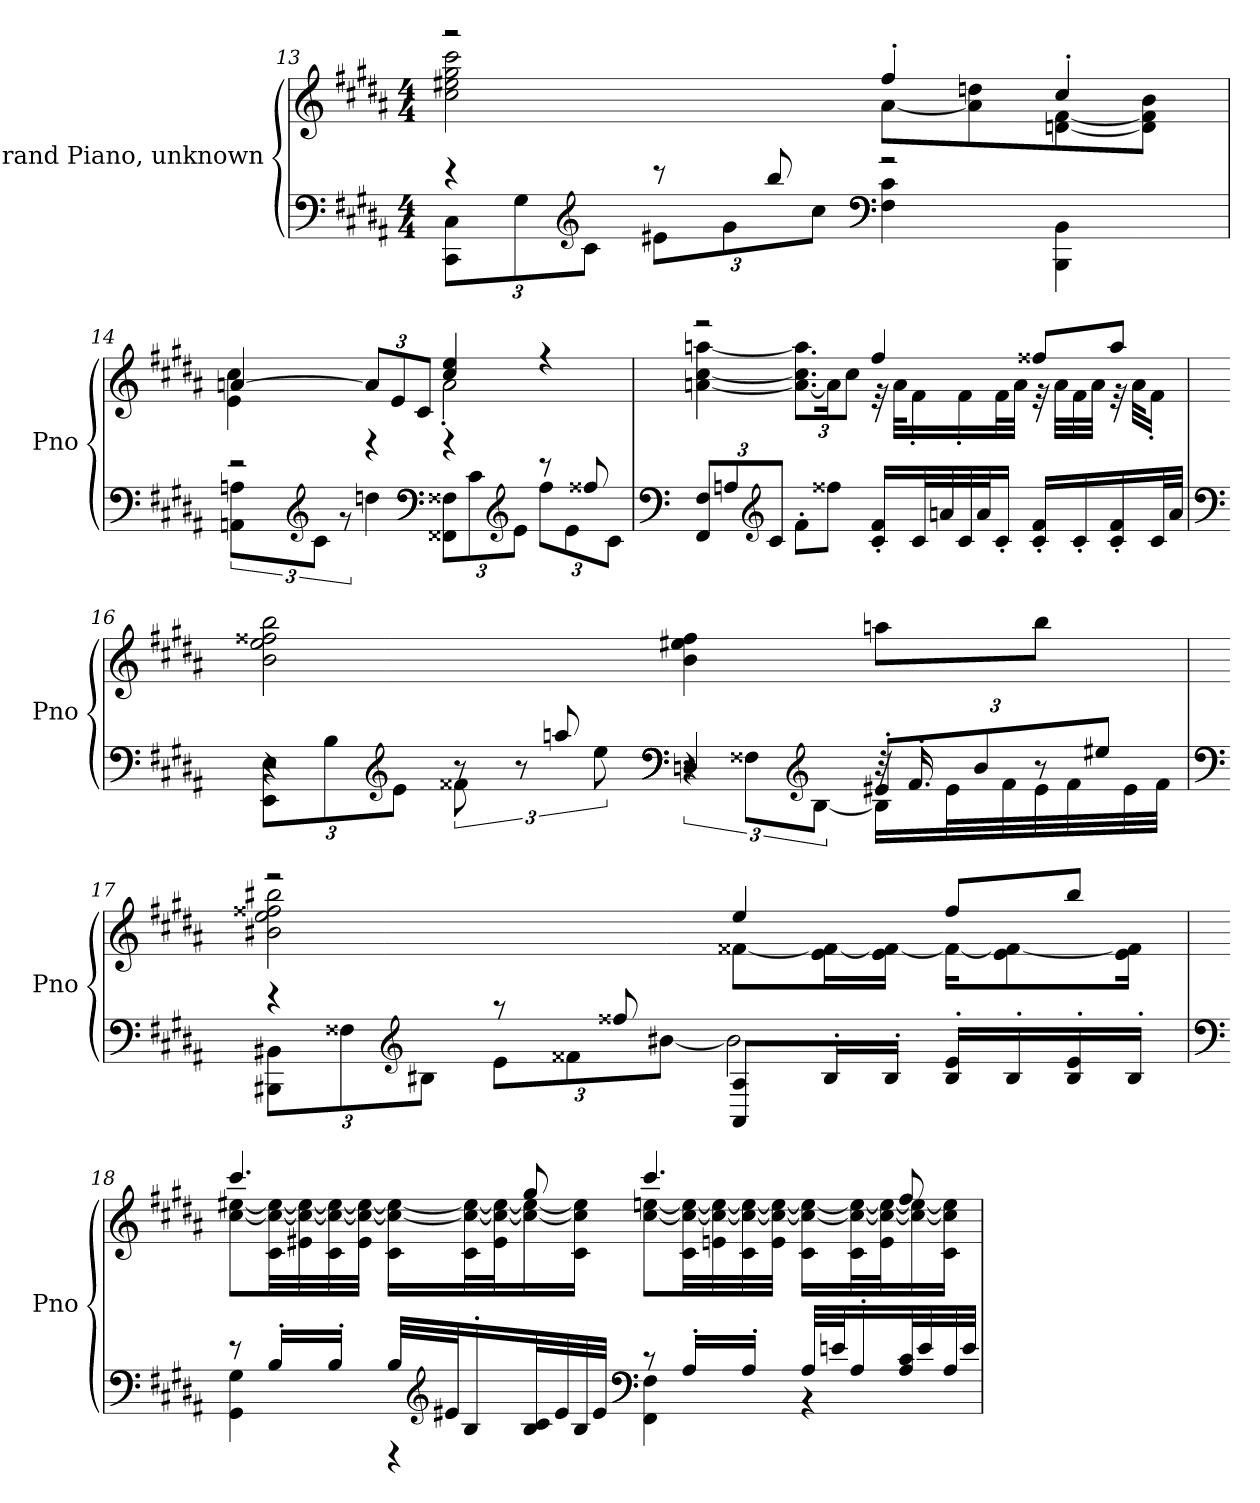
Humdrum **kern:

**kern	**kern
*part1	*part1
*staff2	*staff1
*I"Grand Piano, unknown	*
*I'Pno	*
!!LO:LB:g=z
*clefF4	*clefG2
*k[f#c#g#d#a#]	*k[f#c#g#d#a#]
*M4/4	*M4/4
=13	=13
*^	*
*	*Xbrackettup	*
*	*	*^
4r	12CC#\ 12C#\L	2r	2cc#\ 2ee#X\ 2gg#\ 2ccc#\
.	12G#\	.	.
*clefG2	*	*	*
.	12c#\J	.	.
8r	12e#X\L	.	.
.	12g#\	.	.
8bb/	.	.	.
.	12cc#\J	.	.
*clefF4	*	*	*
2r	4F#\ 4c#\	4ff#'/	[8a#\L
.	.	.	8a#\] 8ddn\
.	4BBB\ 4BB\	4cc#'/	[8dn\ [8f#\
.	.	.	8d\] 8f#\] 8b\J
=14	=14	=14	=14
*	*brackettup	*	*
2r	12AAn\ 12An\L	[4an/	4e\ 4cc#\
*clefG2	*	*	*
.	12c#\J	.	.
.	12r	.	.
*	*	*Xbrackettup	*
.	4ddn\	12a/L]	4r
.	.	12e/	.
.	.	12c#/J	.
*clefF4	*	*	*
*	*Xbrackettup	*	*
4r	12FF##X\ 12F##X\L	4cc#/ 4ee/	2a'\
.	12c#\	.	.
*clefG2	*	*	*
.	12e\J	.	.
8r	12ff#\L	4r	.
.	12e\	.	.
8ff##X/	.	.	.
.	12c#\J	.	.
*v	*v	*	*
!!LO:LB:g=z	!!
=15	=15	=15
*clefF4	*	*
12FF#/ 12F#/L	2r	[4an\ [4cc#\ [4aan\
12An/	.	.
*clefG2	*	*
12c#/J	.	.
8f#'\L	.	12.a\_ 12.cc#\] 12.aa\]L
8ff##X\J	.	24a\K]
.	.	12cc#\J
16c#/' 16f#/'LL	4ff#/	32r
.	.	32a\KLL
32c#/L	.	16f#'\
32an/	.	.
32c#/	.	16f#'\
32a/J	.	.
16c#'/JJ	.	32f#\L
.	.	32a\JJJ
16c#/' 16f#/'LL	8ff##X/L	32r
.	.	32a\LLL
16c#'/	.	32f#\
.	.	32a\JJJ
16c#/' 16f#/'	8aa/J	32r
.	.	32a\KLL
32c#/L	.	16f#'\JJ
32a/JJJ	.	.
*	*v	*v
!!LO:LB:g=z
=16	=16
*clefF4	*
*^	*
*	*^	*
4r	12EE\ 12E\L	2r	2b\ 2ee\ 2ff##X\ 2bb\
.	12B\	.	.
*clefG2	*	*	*
.	12e\J	.	.
*	*brackettup	*	*
8r	12f##X\	.	.
.	12r	.	.
8aan/	.	.	.
.	12ee\	.	.
*clefF4	*	*	*
4r	12r	4Dn/	4b\ 4ee#X\ 4ff##\
.	12F##X\L	.	.
*clefG2	*	*	*
.	[12B\J	.	.
*Xbrackettup	*	*	*
12e#X'/L	16B\LL]	32r	8aan\L
.	.	16.f##'/	.
.	32e#\L	.	.
12b/	.	.	.
.	32f##\	.	.
.	32e#\	8r	8bb\J
.	32f##\	.	.
12ee#X/J	.	.	.
.	32e#\	.	.
.	32f##\JJJ	.	.
*v	*v	*v	*
!!LO:PB:g=z
=17	=17
*clefF4	*
*^	*^
4r	12BBB#X\ 12BB#X\L	2r	2b#X\ 2ee\ 2ff##X\ 2bb#X\
.	12F##X\	.	.
*clefG2	*	*	*
.	12B#X\J	.	.
8r	12e\L	.	.
.	12f##X\	.	.
8ff##X/	.	.	.
.	[12b#X\J	.	.
8AA#/ 8A#/L	2b#\]	4ee/	[8f##X\L
16B#'/L	.	.	16e\ 16f##\_L
16B#'/JJ	.	.	16e\ 16f##\_JJ
16B#/' 16e/'LL	.	8ff##/L	16f##\KL_
16B#'/	.	.	8e\ 8f##\_
16B#/' 16e/'	.	8bb#/J	.
16B#'/JJ	.	.	16e\ 16f##\]Jk
!!LO:LB:g=z	!!
=18	=18	=18	=18
*clefF4	*	*	*
8r	4GG#\ 4G#\	4.ccc#/	[8cc#\ [8ee#X\L
16B'/LL	.	.	32c#\ 32cc#\_ 32ee#\_LL
.	.	.	32e#X\ 32cc#\_ 32ee#\_
16B'/JJ	.	.	32c#\ 32cc#\_ 32ee#\_
.	.	.	32e#\ 32cc#\_ 32ee#\_JJJ
32B/LLL	4r	.	16c#\ 16cc#\_ 16ee#\_LL
*clefG2	*	*	*
32e#X/J	.	.	.
16B'/	.	.	32c#\ 32cc#\_ 32ee#\_L
.	.	.	32e#\ 32cc#\_ 32ee#\_J
32B/ 32c#/L	.	8gg#/	16cc#\_ 16ee#\_
32e#/	.	.	.
32B/	.	.	16c#\ 16cc#\] 16ee#\]JJ
32e#/JJJ	.	.	.
*clefF4	*	*	*
8r	4FF#\ 4F#\	4.ccc#/	[8cc#\ [8een\L
16A#'/LL	.	.	32c#\ 32cc#\_ 32ee\_LL
.	.	.	32en\ 32cc#\_ 32ee\_
16A#'/JJ	.	.	32c#\ 32cc#\_ 32ee\_
.	.	.	32e\ 32cc#\_ 32ee\_JJJ
32A#/LLL	4r	.	16c#\ 16cc#\_ 16ee\_LL
32en/J	.	.	.
16A#'/	.	.	32c#\ 32cc#\_ 32ee\_L
.	.	.	32e\ 32cc#\_ 32ee\_J
32A#/ 32c#/L	.	8ff#/	16cc#\_ 16ee\_
32e/	.	.	.
32A#/	.	.	16c#\ 16cc#\] 16ee\]JJ
32e/JJJ	.	.	.
*v	*v	*	*
*	*v	*v
=	=
*-	*-
